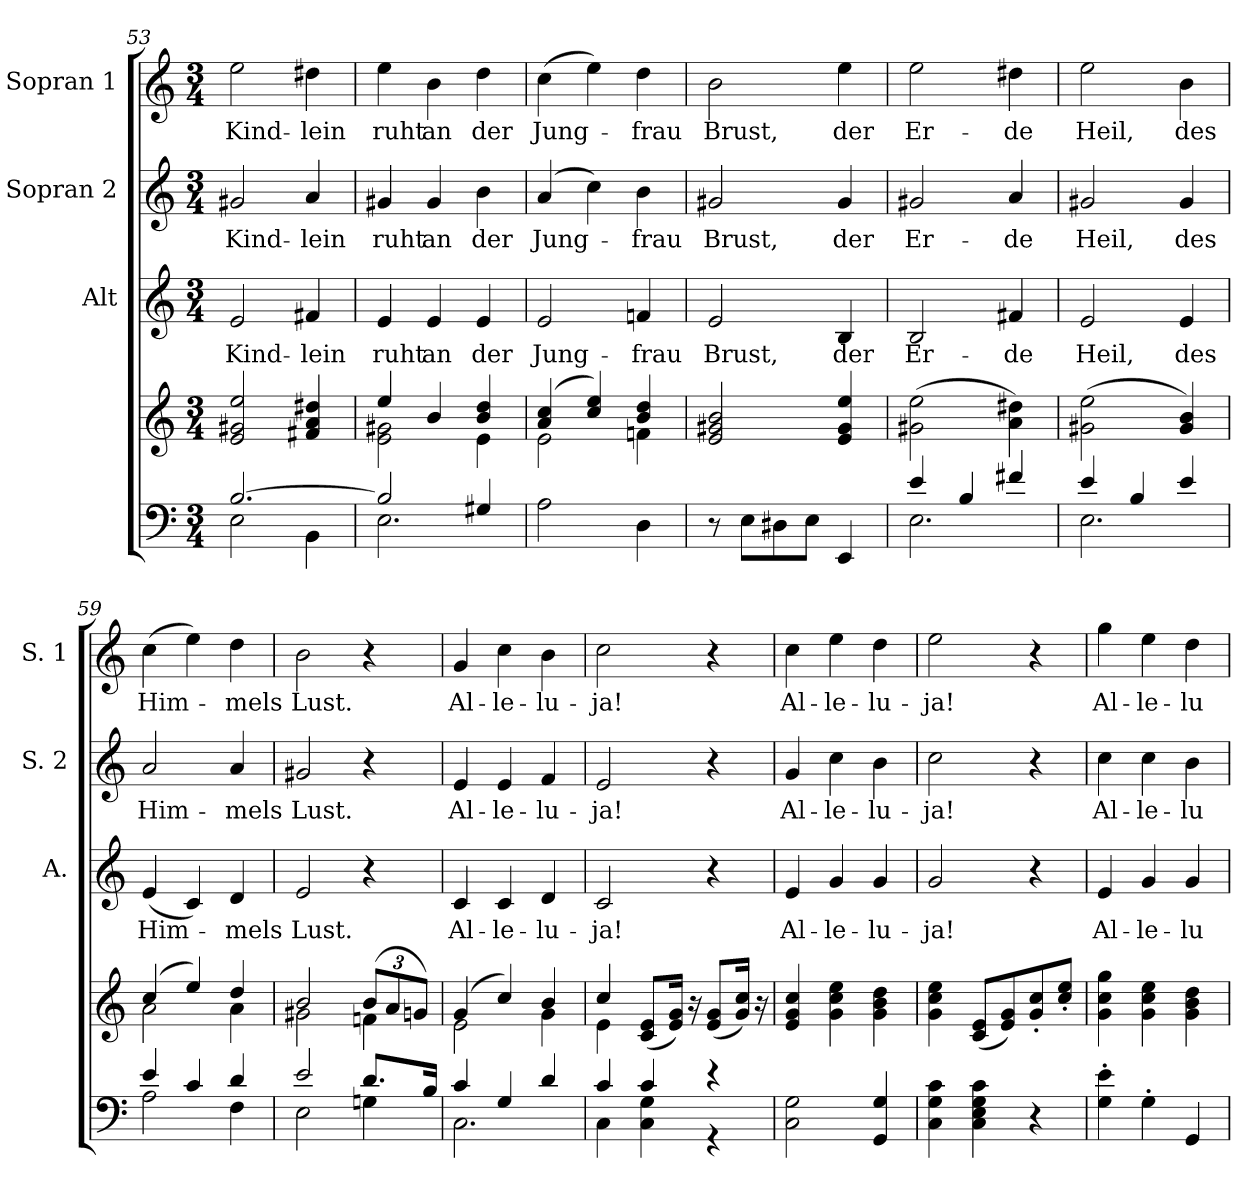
**kern	**kern	**kern	**text	**kern	**text	**kern	**text
*part4	*part4	*part3	*part3	*part2	*part2	*part1	*part1
*staff5	*staff4	*staff3	*staff3	*staff2	*staff2	*staff1	*staff1
*	*	*I"Alt	*	*I"Sopran 2	*	*I"Sopran 1	*
*	*	*I'A.	*	*I'S. 2	*	*I'S. 1	*
!!LO:LB:g=z
*clefF4	*clefG2	*clefG2	*	*clefG2	*	*clefG2	*
*k[]	*k[]	*k[]	*	*k[]	*	*k[]	*
*C:	*C:	*C:	*	*C:	*	*C:	*
*M3/4	*M3/4	*M3/4	*	*M3/4	*	*M3/4	*
=53	=53	=53	=53	=53	=53	=53	=53
*^	*	*	*	*	*	*	*
!	!	!	!	!LO:LY:b	!	!LO:LY:b	!	!LO:LY:b
[>2.B/	2E\	2e/ 2g#X/ 2ee/	2e/	Kind-	2g#X/	Kind-	2ee\	Kind-
!	!	!	!	!LO:LY:b	!	!LO:LY:b	!	!LO:LY:b
.	4BB\	4f#X/ 4a/ 4dd#X/	4f#X/	-lein	4a/	-lein	4dd#X\	-lein
=54	=54	=54	=54	=54	=54	=54	=54	=54
*	*	*^	*	*	*	*	*	*
!	!	!	!	!	!LO:LY:b	!	!LO:LY:b	!	!LO:LY:b
2B/]	2.E\	4ee/	2e\ 2g#X\	4e/	ruht	4g#X/	ruht	4ee\	ruht
!	!	!	!	!	!LO:LY:b	!	!LO:LY:b	!	!LO:LY:b
.	.	4b/	.	4e/	an	4g#/	an	4b\	an
!	!	!	!	!	!LO:LY:b	!	!LO:LY:b	!	!LO:LY:b
4G#X/	.	4b/ 4dd/	4e\	4e/	der	4b\	der	4dd\	der
*v	*v	*	*	*	*	*	*	*	*
=55	=55	=55	=55	=55	=55	=55	=55	=55
!	!	!	!	!LO:LY:b	!	!LO:LY:b	!	!LO:LY:b
2A\	(4a/ 4cc/	2e\	2e/	Jung-	(4a/	Jung-	(>4cc\	Jung-
.	4cc/ 4ee/)	.	.	.	4cc\)	.	4ee\)	.
!	!	!	!	!LO:LY:b	!	!LO:LY:b	!	!LO:LY:b
4D\	4b/ 4dd/	4fn\	4fn/	-frau	4b\	-frau	4dd\	-frau
=56	=56	=56	=56	=56	=56	=56	=56	=56
!	!	!	!	!LO:LY:b	!	!LO:LY:b	!	!LO:LY:b
*	*v	*v	*	*	*	*	*	*
8r	2e/ 2g#X/ 2b/	2e/	Brust,	2g#X/	Brust,	2b\	Brust,
8E\L	.	.	.	.	.	.	.
8D#X\	.	.	.	.	.	.	.
8E\J	.	.	.	.	.	.	.
!	!	!	!LO:LY:b	!	!LO:LY:b	!	!LO:LY:b
4EE/	4e/ 4g#/ 4ee/	4B/	der	4g#/	der	4ee\	der
=57	=57	=57	=57	=57	=57	=57	=57
*^	*	*	*	*	*	*	*
!	!	!	!	!LO:LY:b	!	!LO:LY:b	!	!LO:LY:b
4e/	2.E\	(>2g#X\ 2ee\	2B/	Er-	2g#X/	Er-	2ee\	Er-
4B/	.	.	.	.	.	.	.	.
!	!	!	!	!LO:LY:b	!	!LO:LY:b	!	!LO:LY:b
4f#X/	.	4a\ 4dd#X\)	4f#X/	-de	4a/	-de	4dd#X\	-de
=58	=58	=58	=58	=58	=58	=58	=58	=58
!	!	!	!	!LO:LY:b	!	!LO:LY:b	!	!LO:LY:b
4e/	2.E\	(>2g#X\ 2ee\	2e/	Heil,	2g#X/	Heil,	2ee\	Heil,
4B/	.	.	.	.	.	.	.	.
!	!	!	!	!LO:LY:b	!	!LO:LY:b	!	!LO:LY:b
4e/	.	4g#/ 4b/)	4e/	des	4g#/	des	4b\	des
=59	=59	=59	=59	=59	=59	=59	=59	=59
*	*	*^	*	*	*	*	*	*
!	!	!	!	!	!LO:LY:b	!	!LO:LY:b	!	!LO:LY:b
4e/	2A\	(4cc/	2a\	(<4e/	Him-	2a/	Him-	(>4cc\	Him-
4c/	.	4ee/)	.	4c/)	.	.	.	4ee\)	.
!	!	!	!	!	!LO:LY:b	!	!LO:LY:b	!	!LO:LY:b
4d/	4F\	4dd/	4a\	4d/	-mels	4a/	-mels	4dd\	-mels
=60	=60	=60	=60	=60	=60	=60	=60	=60	=60
!	!	!	!	!	!LO:LY:b	!	!LO:LY:b	!	!LO:LY:b
2e/	2E\	2b/	2g#X\	2e/	Lust.	2g#X/	Lust.	2b\	Lust.
8.d/L	4Gn\	(>12b/L	4fn\	4r	.	4r	.	4r	.
.	.	12a/	.	.	.	.	.	.	.
.	.	12gn/J)	.	.	.	.	.	.	.
16B/Jk	.	.	.	.	.	.	.	.	.
!!LO:PB:g=z
=61	=61	=61	=61	=61	=61	=61	=61	=61	=61
!	!	!	!	!	!LO:LY:b	!	!LO:LY:b	!	!LO:LY:b
4c/	2.C\	(4g/	2e\	4c/	Al-	4e/	Al-	4g/	Al-
!	!	!	!	!	!LO:LY:b	!	!LO:LY:b	!	!LO:LY:b
4G/	.	4cc/)	.	4c/	-le-	4e/	-le-	4cc\	-le-
!	!	!	!	!	!LO:LY:b	!	!LO:LY:b	!	!LO:LY:b
4d/	.	4b/	4g\	4d/	-lu-	4f/	-lu-	4b\	-lu-
=62	=62	=62	=62	=62	=62	=62	=62	=62	=62
!	!	!	!	!	!LO:LY:b	!	!LO:LY:b	!	!LO:LY:b
4c/	4C\	4cc/	4e\	2c/	-ja!	2e/	-ja!	2cc\	-ja!
4c/	4C\ 4G\	(<8c/ 8e/L	2ryy	.	.	.	.	.	.
.	.	16e/ 16g/Jk)	.	.	.	.	.	.	.
.	.	16r	.	.	.	.	.	.	.
4r	4r	(<8e/ 8g/L	.	4r	.	4r	.	4r	.
.	.	16g/ 16cc/Jk)	.	.	.	.	.	.	.
.	.	16r	.	.	.	.	.	.	.
*v	*v	*	*	*	*	*	*	*	*
*	*v	*v	*	*	*	*	*	*
=63	=63	=63	=63	=63	=63	=63	=63
!	!	!	!LO:LY:b	!	!LO:LY:b	!	!LO:LY:b
2C\ 2G\	4e/ 4g/ 4cc/	4e/	Al-	4g/	Al-	4cc\	Al-
!	!	!	!LO:LY:b	!	!LO:LY:b	!	!LO:LY:b
.	4g\ 4cc\ 4ee\	4g/	-le-	4cc\	-le-	4ee\	-le-
!	!	!	!LO:LY:b	!	!LO:LY:b	!	!LO:LY:b
4GG/ 4G/	4g\ 4b\ 4dd\	4g/	-lu-	4b\	-lu-	4dd\	-lu-
=64	=64	=64	=64	=64	=64	=64	=64
!	!	!	!LO:LY:b	!	!LO:LY:b	!	!LO:LY:b
4C\ 4G\ 4c\	4g\ 4cc\ 4ee\	2g/	-ja!	2cc\	-ja!	2ee\	-ja!
4C\ 4E\ 4G\ 4c\	(<8c/ 8e/L	.	.	.	.	.	.
.	8e/ 8g/)	.	.	.	.	.	.
4r	8g/'< 8cc/'<	4r	.	4r	.	4r	.
.	8cc/'< 8ee/'<J	.	.	.	.	.	.
=65	=65	=65	=65	=65	=65	=65	=65
!	!	!	!LO:LY:b	!	!LO:LY:b	!	!LO:LY:b
4G\'> 4e\'>	4g\ 4cc\ 4gg\	4e/	Al-	4cc\	Al-	4gg\	Al-
!	!	!	!LO:LY:b	!	!LO:LY:b	!	!LO:LY:b
4G'>\	4g\ 4cc\ 4ee\	4g/	-le-	4cc\	-le-	4ee\	-le-
!	!	!	!LO:LY:b	!	!LO:LY:b	!	!LO:LY:b
4GG/	4g\ 4b\ 4dd\	4g/	-lu-	4b\	-lu-	4dd\	-lu-
=	=	=	=	=	=	=	=
*-	*-	*-	*-	*-	*-	*-	*-
